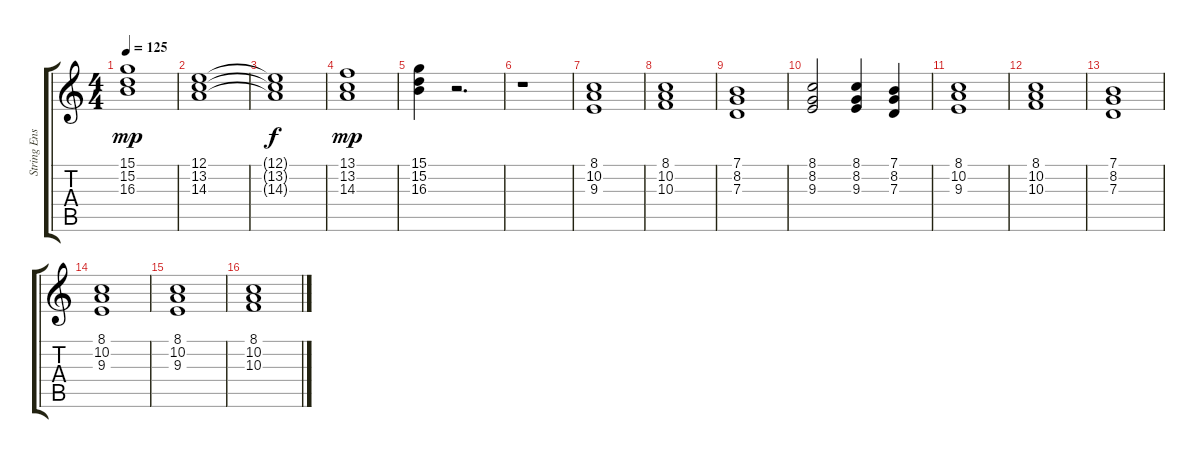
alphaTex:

\track ("String Ensemble 1" "String Ens") {instrument stringensemble1}
\staff {score tabs}
\tuning (E4 B3 G3 D3 A2 E2) {hide}
\ts (4 4)
\tempo 125
\clef g2
\ks c
(15.1 15.2 16.3).1{dy mp} |
(12.1 13.2 14.3).1 |
(12.1{t} 13.2{t} 14.3{t}).1{dy f} |
(13.1 13.2 14.3).1{dy mp} |
(15.1 15.2 16.3).4 r.2{d} |
r.1 |
(8.1 10.2 9.3).1 |
(8.1 10.2 10.3).1 |
(7.1 8.2 7.3).1 |
(8.1 8.2 9.3).2 (8.1 8.2 9.3).4 (7.1 8.2 7.3).4 |
(8.1 10.2 9.3).1 |
(8.1 10.2 10.3).1 |
(7.1 8.2 7.3).1 |
(8.1 10.2 9.3).1 |
(8.1 10.2 9.3).1 |
(8.1 10.2 10.3).1
